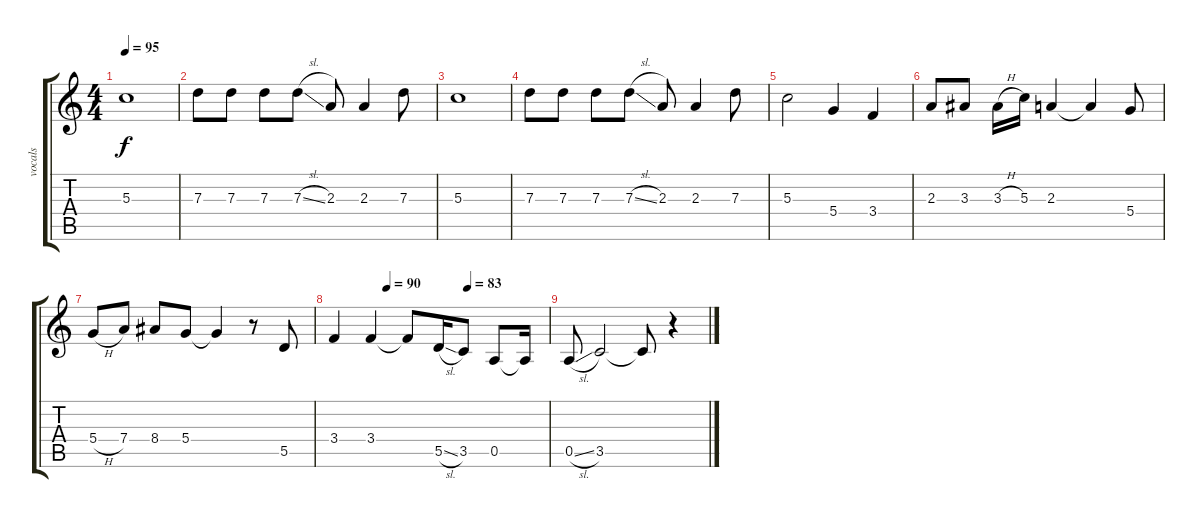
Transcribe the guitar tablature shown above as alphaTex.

\track ("vocals" "vocals") {instrument acousticguitarsteel}
\staff {score tabs}
\tuning (E4 B3 G3 D3 A2 E2) {hide}
\ts (4 4)
\tempo 95
\clef g2
\ks c
5.3.1{dy f} |
7.3.8 7.3.8 7.3.8 7.3{sl}.8 2.3.8 2.3.4 7.3.8 |
5.3.1 |
7.3.8 7.3.8 7.3.8 7.3{sl}.8 2.3.8 2.3.4 7.3.8 |
5.3.2 5.4.4 3.4.4 |
2.3.8 3.3.8 3.3{h}.16 5.3.16 2.3.4 2.3{t}.4 5.4.8 |
5.4{h}.8 7.4.8 8.4.8 5.4.8 5.4{t}.4 r.8 5.5.8 |
\tempo (90 0.25)
\tempo (83 0.625)
3.4.4 3.4.4 3.4{t}.8 5.5{sl}.16 3.5.8 0.5.8 0.5{t}.16 |
0.5{sl}.8 3.5.2 3.5{t}.8 r.4
